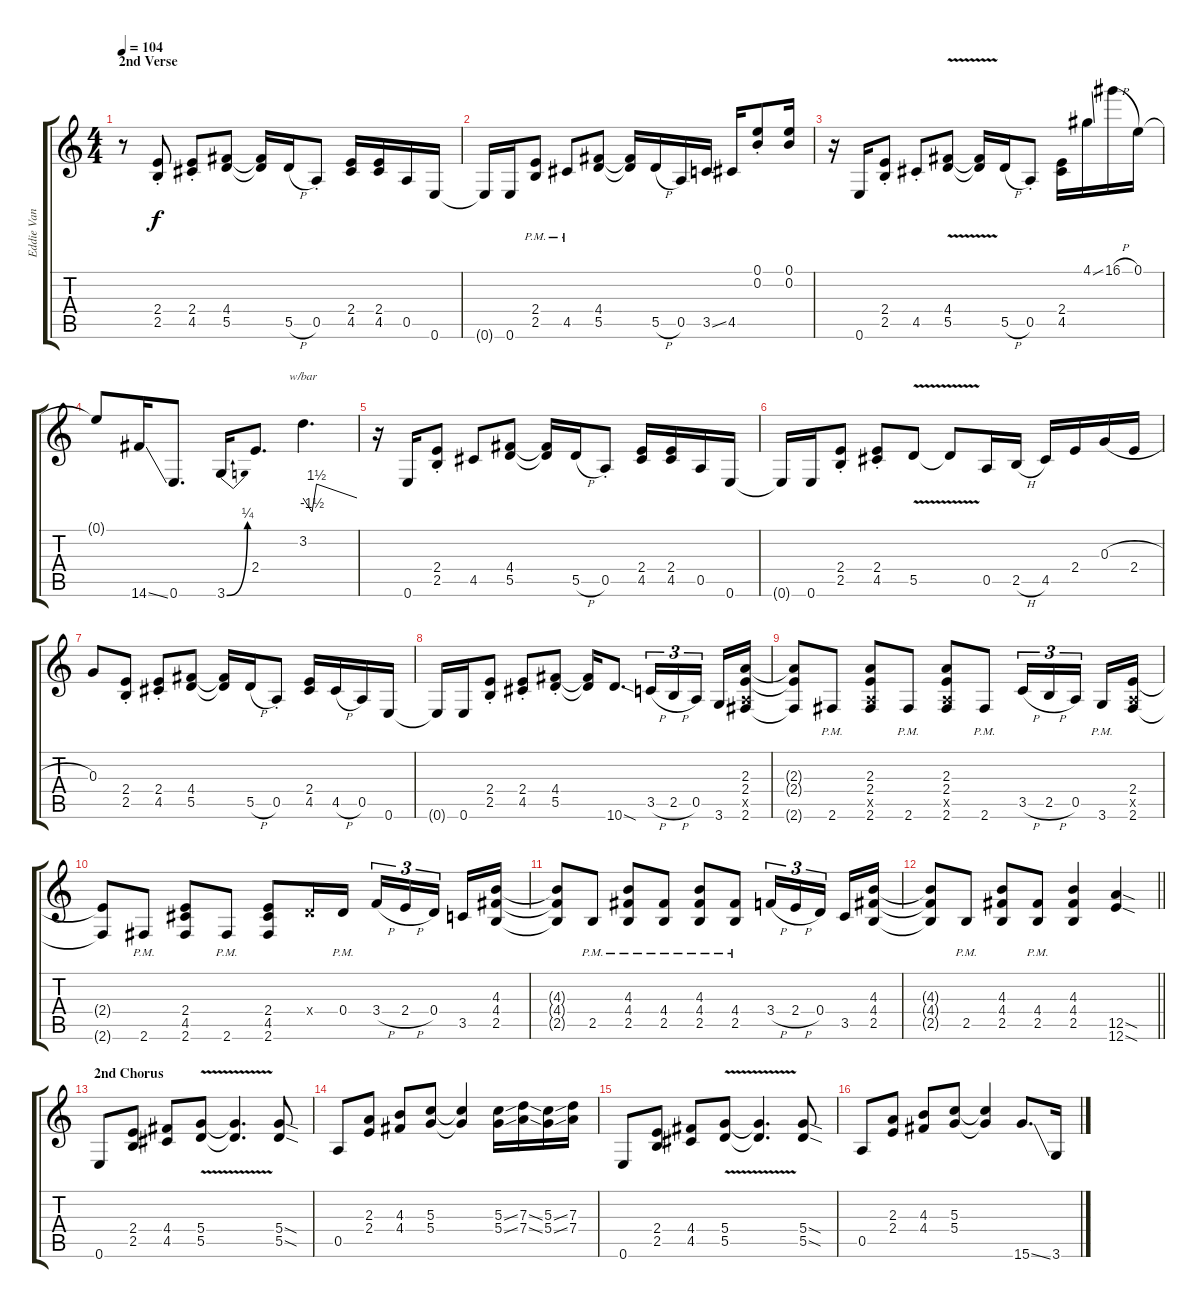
\track ("Eddie Van Halen" "Eddie Van ") {instrument distortionguitar}
\staff {score tabs}
\tuning (E4 B3 G3 D3 A2 E2) {hide}
\ts (4 4)
\section ("" "2nd Verse")
\tempo 104
\clef g2
\ks c
r.8{dy mp} (2.4{st} 2.5{st}).8{dy f} (2.4{st} 4.5{st}).8 (4.4 5.5).8 (4.4{t} 5.5{t}).16 5.5{h}.16 0.5{st}.8 (2.4 4.5).16 (2.4 4.5).16 0.5.16 0.6.16 |
0.6{t}.16 0.6.16 (2.4{pm} 2.5{pm}).8 4.5{pm}.8 (4.4 5.5).8 (4.4{t} 5.5{t}).16 5.5{h}.16 0.5.16 3.5{ss}.16 4.5.16 (0.1{st} 0.2{st}).8 (0.1 0.2).16 |
r.16 0.6.16 (2.4{st} 2.5{st}).8 4.5{st}.8 (4.4{v} 5.5{v}).8 (4.4{t} 5.5{t}).16 5.5{h}.16 0.5{st}.8 (2.4 4.5).16 4.1{ss}.16 16.1{h}.16 0.1.16 |
0.1{t}.8 14.6{ss}.16 0.6.8{d} 3.6{be (bend 0 0 60 1)}.16 2.4.8{d} 3.2.4{d tbe (custom default 0 0 10 -6 15 6 60 0)} |
r.16 0.6.16 (2.4{st} 2.5{st}).8 4.5.8 (4.4 5.5).8 (4.4{t} 5.5{t}).16 5.5{h}.16 0.5{st}.8 (2.4 4.5).16 (2.4 4.5).16 0.5.16 0.6.16 |
0.6{t}.16 0.6.16 (2.4{st} 2.5{st}).8 (2.4{st} 4.5{st}).8 5.5{v}.8 5.5{t}.8 0.5.16 2.5{h}.16 4.5.16 2.4.16 0.3{h}.16 2.4.16 |
0.3.8 (2.4{st} 2.5{st}).8 (2.4{st} 4.5{st}).8 (4.4 5.5).8 (4.4{t} 5.5{t}).16 5.5{h}.16 0.5{st}.8 (2.4 4.5).16 4.5{h}.16 0.5.16 0.6.16 |
0.6{t}.16 0.6.16 (2.4{st} 2.5{st}).8 (2.4{st} 4.5{st}).8 (4.4{st} 5.5{st}).8 (4.4{t} 5.5{t}).16 10.6{sod}.8{d} 3.5{h}.16{tu (3 2)} 2.5{h}.16{tu (3 2)} 0.5.16{tu (3 2) beam splitsecondary} 3.6.16 (2.3 2.4 0.5{x} 2.6).16 |
(2.3{t} 2.4{t} 2.6{t}).8 2.6{pm}.8 (2.3 2.4 0.5{x} 2.6).8 2.6{pm}.8 (2.3 2.4 0.5{x} 2.6).8 2.6{pm}.8 3.5{h}.16{tu (3 2)} 2.5{h}.16{tu (3 2)} 0.5.16{tu (3 2) beam splitsecondary} 3.6{pm}.16 (2.4 0.5{x} 2.6).16 |
(2.4{t} 2.6{t}).8 2.6{pm}.8 (2.4 4.5 2.6).8 2.6{pm}.8 (2.4 4.5 2.6).8 0.4{x}.16 0.4{pm}.16 3.4{h}.16{tu (3 2)} 2.4{h}.16{tu (3 2)} 0.4.16{tu (3 2) beam splitsecondary} 3.5.16 (4.3 4.4 2.5).16 |
(4.3{t} 4.4{t} 2.5{t}).8 2.5{pm}.8 (4.3{pm} 4.4{pm} 2.5{pm}).8 (4.4{pm} 2.5{pm}).8 (4.3{pm} 4.4{pm} 2.5{pm}).8 (4.4{pm} 2.5{pm}).8 3.4{h}.16{tu (3 2)} 2.4{h}.16{tu (3 2)} 0.4.16{tu (3 2) beam splitsecondary} 3.5.16 (4.3 4.4 2.5).16 |
\barLineRight lightlight
(4.3{t} 4.4{t} 2.5{t}).8 2.5{pm}.8 (4.3 4.4 2.5).8 (4.4{pm} 2.5{pm}).8 (4.3 4.4 2.5).4 (12.5{sod} 12.6{sod}).4 |
\section ("" "2nd Chorus")
0.6.8 (2.4 2.5).8 (4.4 4.5).8 (5.4{v} 5.5{v}).8 (5.4{t} 5.5{t}).4{d} (5.4{sod} 5.5{sod}).8 |
0.5.8 (2.3 2.4).8 (4.3 4.4).8 (5.3 5.4).8 (5.3{t} 5.4{t}).4 (5.3{ss} 5.4{ss}).16 (7.3{ss} 7.4{ss}).16 (5.3{ss} 5.4{ss}).16 (7.3 7.4).16 |
0.6.8 (2.4 2.5).8 (4.4 4.5).8 (5.4{v} 5.5{v}).8 (5.4{t} 5.5{t}).4{d} (5.4{sod} 5.5{sod}).8 |
0.5.8 (2.3 2.4).8 (4.3 4.4).8 (5.3 5.4).8 (5.3{t} 5.4{t}).4 15.6{ss}.8{d} 3.6.16
